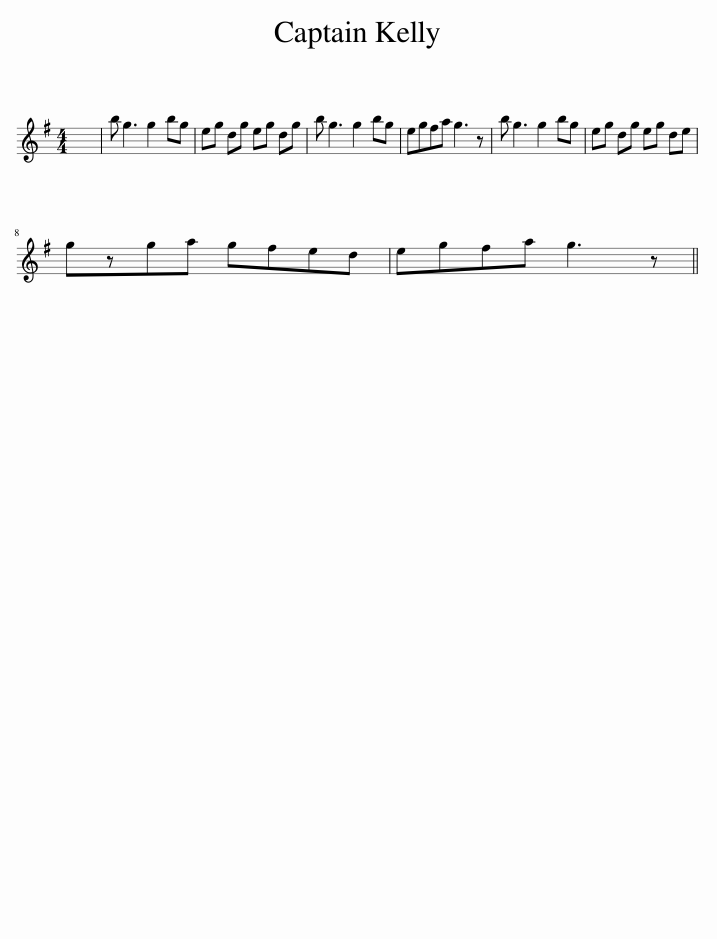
X:1
L:1/8
M:4/4
I:linebreak $
K:G
V:1 treble
V:1
 x8 | b g3 g2 bg | eg dg eg dg | b g3 g2 bg | egfa g3 z | %5
 b g3 g2 bg | eg dg eg de |$ gzga gfed | egfa g3 z || %9
